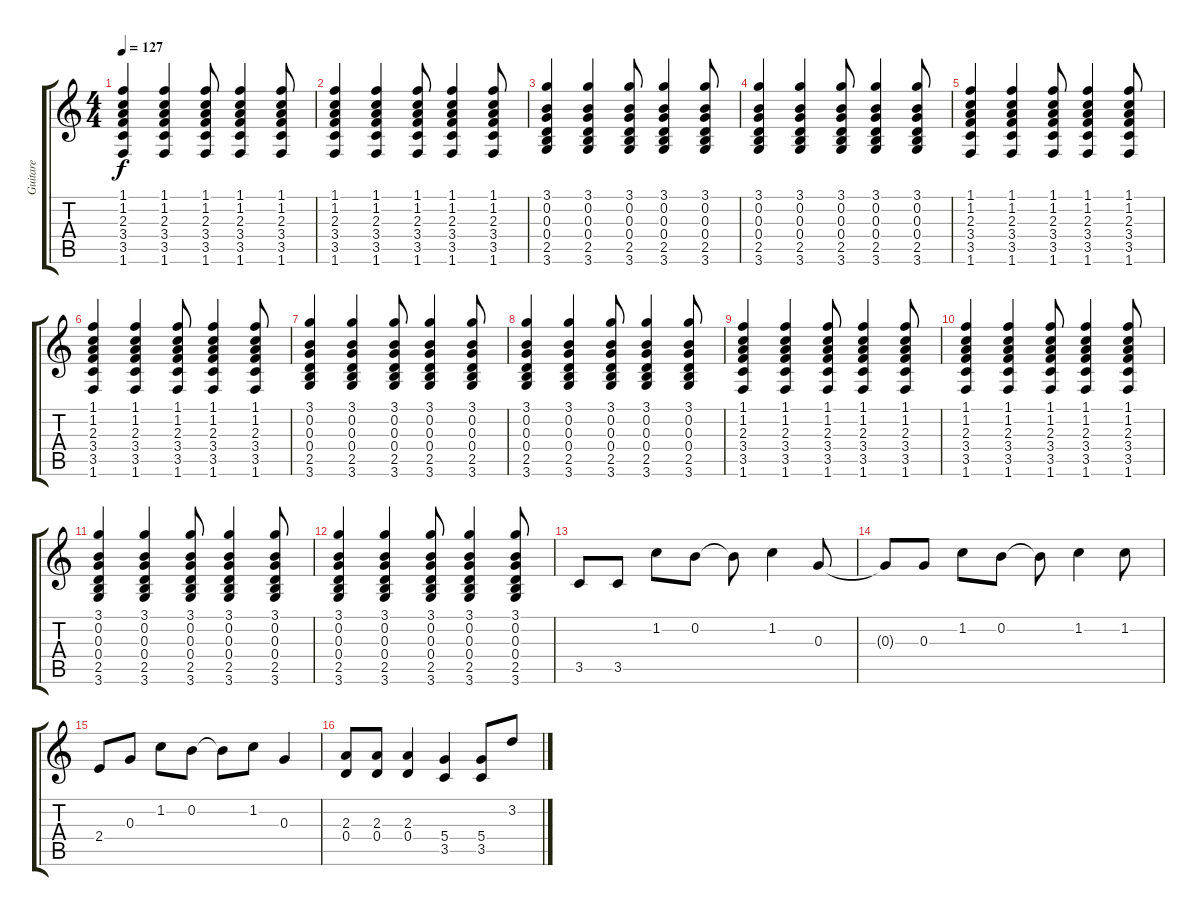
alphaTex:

\track ("Guitare" "Guitare") {instrument distortionguitar}
\staff {score tabs}
\tuning (E4 B3 G3 D3 A2 E2) {hide}
\ts (4 4)
\tempo 127
\clef g2
\ks c
(1.1 1.2 2.3 3.4 3.5 1.6).4{dy f} (1.1 1.2 2.3 3.4 3.5 1.6).4 (1.1 1.2 2.3 3.4 3.5 1.6).8 (1.1 1.2 2.3 3.4 3.5 1.6).4 (1.1 1.2 2.3 3.4 3.5 1.6).8 |
(1.1 1.2 2.3 3.4 3.5 1.6).4 (1.1 1.2 2.3 3.4 3.5 1.6).4 (1.1 1.2 2.3 3.4 3.5 1.6).8 (1.1 1.2 2.3 3.4 3.5 1.6).4 (1.1 1.2 2.3 3.4 3.5 1.6).8 |
(3.1 0.2 0.3 0.4 2.5 3.6).4 (3.1 0.2 0.3 0.4 2.5 3.6).4 (3.1 0.2 0.3 0.4 2.5 3.6).8 (3.1 0.2 0.3 0.4 2.5 3.6).4 (3.1 0.2 0.3 0.4 2.5 3.6).8 |
(3.1 0.2 0.3 0.4 2.5 3.6).4 (3.1 0.2 0.3 0.4 2.5 3.6).4 (3.1 0.2 0.3 0.4 2.5 3.6).8 (3.1 0.2 0.3 0.4 2.5 3.6).4 (3.1 0.2 0.3 0.4 2.5 3.6).8 |
(1.1 1.2 2.3 3.4 3.5 1.6).4 (1.1 1.2 2.3 3.4 3.5 1.6).4 (1.1 1.2 2.3 3.4 3.5 1.6).8 (1.1 1.2 2.3 3.4 3.5 1.6).4 (1.1 1.2 2.3 3.4 3.5 1.6).8 |
(1.1 1.2 2.3 3.4 3.5 1.6).4 (1.1 1.2 2.3 3.4 3.5 1.6).4 (1.1 1.2 2.3 3.4 3.5 1.6).8 (1.1 1.2 2.3 3.4 3.5 1.6).4 (1.1 1.2 2.3 3.4 3.5 1.6).8 |
(3.1 0.2 0.3 0.4 2.5 3.6).4 (3.1 0.2 0.3 0.4 2.5 3.6).4 (3.1 0.2 0.3 0.4 2.5 3.6).8 (3.1 0.2 0.3 0.4 2.5 3.6).4 (3.1 0.2 0.3 0.4 2.5 3.6).8 |
(3.1 0.2 0.3 0.4 2.5 3.6).4 (3.1 0.2 0.3 0.4 2.5 3.6).4 (3.1 0.2 0.3 0.4 2.5 3.6).8 (3.1 0.2 0.3 0.4 2.5 3.6).4 (3.1 0.2 0.3 0.4 2.5 3.6).8 |
(1.1 1.2 2.3 3.4 3.5 1.6).4 (1.1 1.2 2.3 3.4 3.5 1.6).4 (1.1 1.2 2.3 3.4 3.5 1.6).8 (1.1 1.2 2.3 3.4 3.5 1.6).4 (1.1 1.2 2.3 3.4 3.5 1.6).8 |
(1.1 1.2 2.3 3.4 3.5 1.6).4 (1.1 1.2 2.3 3.4 3.5 1.6).4 (1.1 1.2 2.3 3.4 3.5 1.6).8 (1.1 1.2 2.3 3.4 3.5 1.6).4 (1.1 1.2 2.3 3.4 3.5 1.6).8 |
(3.1 0.2 0.3 0.4 2.5 3.6).4 (3.1 0.2 0.3 0.4 2.5 3.6).4 (3.1 0.2 0.3 0.4 2.5 3.6).8 (3.1 0.2 0.3 0.4 2.5 3.6).4 (3.1 0.2 0.3 0.4 2.5 3.6).8 |
(3.1 0.2 0.3 0.4 2.5 3.6).4 (3.1 0.2 0.3 0.4 2.5 3.6).4 (3.1 0.2 0.3 0.4 2.5 3.6).8 (3.1 0.2 0.3 0.4 2.5 3.6).4 (3.1 0.2 0.3 0.4 2.5 3.6).8 |
3.5.8 3.5.8 1.2.8 0.2.8 0.2{t}.8 1.2.4 0.3.8 |
0.3{t}.8 0.3.8 1.2.8 0.2.8 0.2{t}.8 1.2.4 1.2.8 |
2.4.8 0.3.8 1.2.8 0.2.8 0.2{t}.8 1.2.8 0.3.4 |
(2.3 0.4).8 (2.3 0.4).8 (2.3 0.4).4 (5.4 3.5).4 (5.4 3.5).8 3.2.8
